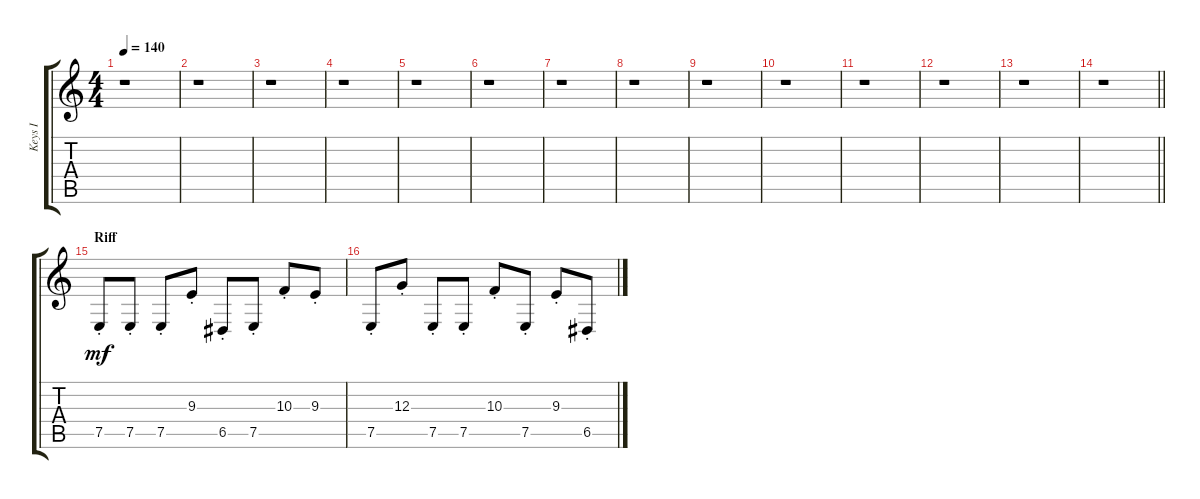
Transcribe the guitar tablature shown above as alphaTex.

\track ("Keys I" "Keys I") {instrument lead2sawtooth}
\staff {score tabs}
\tuning (E4 B3 G3 D3 A2 E2) {hide}
\ts (4 4)
\tempo 140
\clef g2
\ks c
r.1{dy f} |
r.1 |
r.1 |
r.1 |
r.1 |
r.1 |
r.1 |
r.1 |
r.1 |
r.1 |
r.1 |
r.1 |
r.1 |
\barLineRight lightlight
r.1 |
\section ("" "Riff")
7.5{st}.8{dy mf} 7.5{st}.8 7.5{st}.8 9.3{st}.8 6.5{st}.8 7.5{st}.8 10.3{st}.8 9.3{st}.8 |
7.5{st}.8 12.3{st}.8 7.5{st}.8 7.5{st}.8 10.3{st}.8 7.5{st}.8 9.3{st}.8 6.5{st}.8
